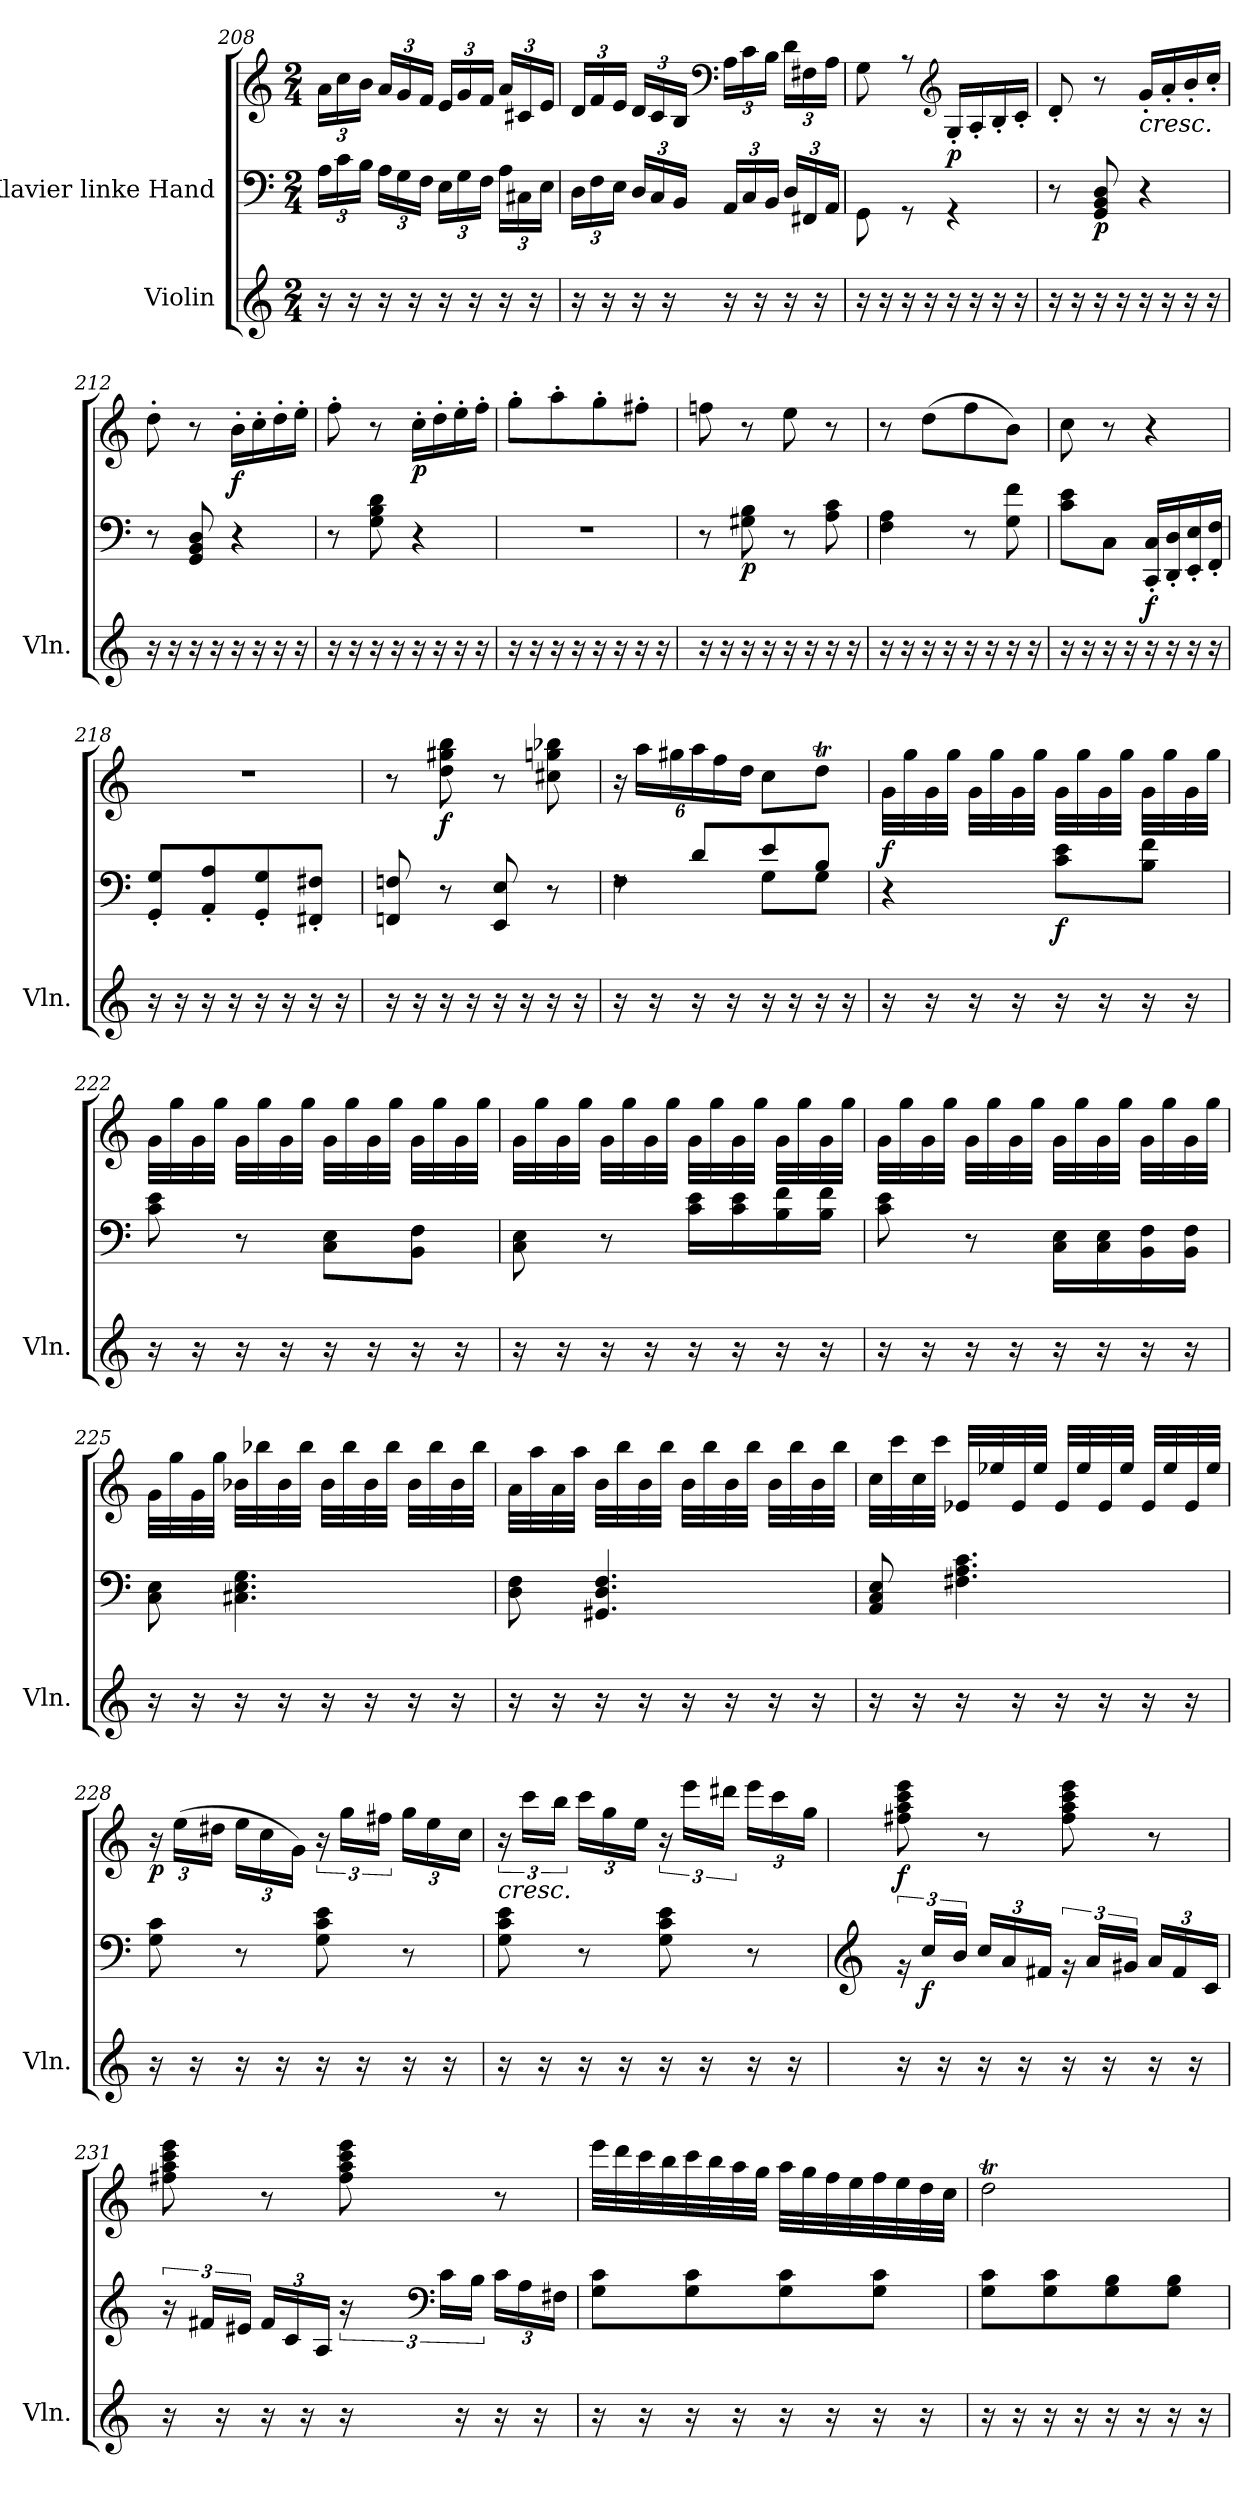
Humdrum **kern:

**kern	**kern	**kern	**dynam
*part2	*part1	*part1	*part1
*staff3	*staff2	*staff1	*staff1/2
*I"Violin	*I"Klavier linke Hand	*	*
*I'Vln.	*	*	*
*clefG2	*clefF4	*clefG2	*
*k[]	*k[]	*k[]	*
*M2/4	*M2/4	*M2/4	*
*	*Xbrackettup	*Xbrackettup	*
=208	=208	=208	=208
16r	24A\LL	24a\LL	.
.	24c\	24cc\	.
16r	.	.	.
.	24B\JJ	24b\JJ	.
16r	24A\LL	24a/LL	.
.	24G\	24g/	.
16r	.	.	.
.	24F\JJ	24f/JJ	.
16r	24E\LL	24e/LL	.
.	24G\	24g/	.
16r	.	.	.
.	24F\JJ	24f/JJ	.
16r	24A\LL	24a/LL	.
.	24C#X\	24c#X/	.
16r	.	.	.
.	24E\JJ	24e/JJ	.
=209	=209	=209	=209
16r	24D\LL	24d/LL	.
.	24F\	24f/	.
16r	.	.	.
.	24E\JJ	24e/JJ	.
16r	24D/LL	24d/LL	.
.	24C/	24c/	.
16r	.	.	.
.	24BB/JJ	24B/JJ	.
*	*	*clefF4	*
16r	24AA/LL	24A\LL	.
.	24C/	24c\	.
16r	.	.	.
.	24BB/JJ	24B\JJ	.
16r	24D/LL	24d\LL	.
.	24FF#X/	24F#X\	.
16r	.	.	.
.	24AA/JJ	24A\JJ	.
!!LO:LB:g=z
=210	=210	=210	=210
16r	8GG\	8G\	.
16r	.	.	.
16r	8rGG	8rA	.
16r	.	.	.
*	*	*clefG2	*
!	!	!	!LO:DY:a=2
16r	4rGG	16G'/LL	p
16r	.	16A'/	.
16r	.	16B'/	.
16r	.	16c'/JJ	.
=211	=211	=211	=211
16r	8r	8d'/	.
16r	.	.	.
!	!	!	!LO:DY:b=2
16r	8GG/ 8BB/ 8D/	8r	p
16r	.	.	.
!	!	!LO:TX:b:i:t=cresc.	!
16r	4r	16g'/LL	.
16r	.	16a'/	.
16r	.	16b'/	.
16r	.	16cc'/JJ	.
=212	=212	=212	=212
16r	8r	8dd'\	.
16r	.	.	.
16r	8GG/ 8BB/ 8D/	8r	.
16r	.	.	.
!	!	!	!LO:DY:b
16r	4r	16b'\LL	f
16r	.	16cc'\	.
16r	.	16dd'\	.
16r	.	16ee'\JJ	.
=213	=213	=213	=213
16r	8r	8ff'\	.
16r	.	.	.
16r	8G\ 8B\ 8d\	8r	.
16r	.	.	.
!	!	!	!LO:DY:b
16r	4r	16cc'\LL	p
16r	.	16dd'\	.
16r	.	16ee'\	.
16r	.	16ff'\JJ	.
=214	=214	=214	=214
16r	2r	8gg'\L	.
16r	.	.	.
16r	.	8aa'\	.
16r	.	.	.
16r	.	8gg'\	.
16r	.	.	.
16r	.	8ff#X'\J	.
16r	.	.	.
!!LO:LB:g=z
=215	=215	=215	=215
16r	8r	8ffn\	.
16r	.	.	.
!	!	!	!LO:DY:b=2
16r	8G#X\ 8B\	8r	p
16r	.	.	.
16r	8r	8ee\	.
16r	.	.	.
16r	8A\ 8c\	8r	.
16r	.	.	.
=216	=216	=216	=216
16r	4F\ 4A\	8r	.
16r	.	.	.
16r	.	(>8dd\L	.
16r	.	.	.
16r	8r	8ff\	.
16r	.	.	.
16r	8G\ 8f\	8b\J)	.
16r	.	.	.
=217	=217	=217	=217
16r	8c\ 8e\L	8cc\	.
16r	.	.	.
16r	8C\J	8r	.
16r	.	.	.
!	!	!	!LO:DY:b=2
16r	16CC/' 16C/'LL	4r	f
16r	16DD/' 16D/'	.	.
16r	16EE/' 16E/'	.	.
16r	16FF/' 16F/'JJ	.	.
=218	=218	=218	=218
16r	8GG/' 8G/'L	2r	.
16r	.	.	.
16r	8AA/' 8A/'	.	.
16r	.	.	.
16r	8GG/' 8G/'	.	.
16r	.	.	.
16r	8FF#X/' 8F#X/'J	.	.
16r	.	.	.
=219	=219	=219	=219
16r	8FFn/ 8Fn/	8r	.
16r	.	.	.
!	!	!	!LO:DY:b
16r	8r	8dd\ 8gg#X\ 8bb\	f
16r	.	.	.
16r	8EE/ 8E/	8r	.
16r	.	.	.
16r	8r	8cc#X\ 8ggn\ 8bb-X\	.
16r	.	.	.
=220	=220	=220	=220
*	*^	*	*
16r	8rF	4F\	24r	.
.	.	.	24aa\LL	.
16r	.	.	.	.
.	.	.	24gg#X\	.
16r	8d/L	.	24aa\	.
.	.	.	24ff\	.
16r	.	.	.	.
.	.	.	24dd\JJ	.
16r	8e/	8G\L	8cc\L	.
16r	.	.	.	.
16r	8B/J	8G\J	8ddT\J	.
16r	.	.	.	.
*	*v	*v	*	*
!!LO:LB:g=z
=221	=221	=221	=221
!	!	!	!LO:DY:a=2
16r	4r	32g\LLL	f
.	.	32gg\	.
16r	.	32g\	.
.	.	32gg\JJJ	.
16r	.	32g\LLL	.
.	.	32gg\	.
16r	.	32g\	.
.	.	32gg\JJJ	.
!	!	!	!LO:DY:b=2
16r	8c\ 8e\L	32g\LLL	f
.	.	32gg\	.
16r	.	32g\	.
.	.	32gg\JJJ	.
16r	8B\ 8f\J	32g\LLL	.
.	.	32gg\	.
16r	.	32g\	.
.	.	32gg\JJJ	.
=222	=222	=222	=222
16r	8c\ 8e\	32g\LLL	.
.	.	32gg\	.
16r	.	32g\	.
.	.	32gg\JJJ	.
16r	8r	32g\LLL	.
.	.	32gg\	.
16r	.	32g\	.
.	.	32gg\JJJ	.
16r	8C\ 8E\L	32g\LLL	.
.	.	32gg\	.
16r	.	32g\	.
.	.	32gg\JJJ	.
16r	8BB\ 8F\J	32g\LLL	.
.	.	32gg\	.
16r	.	32g\	.
.	.	32gg\JJJ	.
=223	=223	=223	=223
16r	8C\ 8E\	32g\LLL	.
.	.	32gg\	.
16r	.	32g\	.
.	.	32gg\JJJ	.
16r	8r	32g\LLL	.
.	.	32gg\	.
16r	.	32g\	.
.	.	32gg\JJJ	.
16r	16c\ 16e\LL	32g\LLL	.
.	.	32gg\	.
16r	16c\ 16e\	32g\	.
.	.	32gg\JJJ	.
16r	16B\ 16f\	32g\LLL	.
.	.	32gg\	.
16r	16B\ 16f\JJ	32g\	.
.	.	32gg\JJJ	.
!!LO:PB:g=z
=224	=224	=224	=224
16r	8c\ 8e\	32g\LLL	.
.	.	32gg\	.
16r	.	32g\	.
.	.	32gg\JJJ	.
16r	8r	32g\LLL	.
.	.	32gg\	.
16r	.	32g\	.
.	.	32gg\JJJ	.
16r	16C\ 16E\LL	32g\LLL	.
.	.	32gg\	.
16r	16C\ 16E\	32g\	.
.	.	32gg\JJJ	.
16r	16BB\ 16F\	32g\LLL	.
.	.	32gg\	.
16r	16BB\ 16F\JJ	32g\	.
.	.	32gg\JJJ	.
=225	=225	=225	=225
16r	8C\ 8E\	32g\LLL	.
.	.	32gg\	.
16r	.	32g\	.
.	.	32gg\JJJ	.
!	!	!	!LO:DY:a=2
!	!	!	!LO:DY:n=1:b=2
16r	4.C#X\ 4.E\ 4.G\	32b-X\LLL	fp fp
.	.	32bb-X\	.
16r	.	32b-\	.
.	.	32bb-\JJJ	.
16r	.	32b-\LLL	.
.	.	32bb-\	.
16r	.	32b-\	.
.	.	32bb-\JJJ	.
16r	.	32b-\LLL	.
.	.	32bb-\	.
16r	.	32b-\	.
.	.	32bb-\JJJ	.
=226	=226	=226	=226
16r	8D\ 8F\	32a\LLL	.
.	.	32aa\	.
16r	.	32a\	.
.	.	32aa\JJJ	.
!	!	!	!LO:DY:a=2
!	!	!	!LO:DY:n=1:b=2
16r	4.GG#X/ 4.D/ 4.F/	32b\LLL	fp fp
.	.	32bb\	.
16r	.	32b\	.
.	.	32bb\JJJ	.
16r	.	32b\LLL	.
.	.	32bb\	.
16r	.	32b\	.
.	.	32bb\JJJ	.
16r	.	32b\LLL	.
.	.	32bb\	.
16r	.	32b\	.
.	.	32bb\JJJ	.
!!LO:LB:g=z
=227	=227	=227	=227
16r	8AA/ 8C/ 8E/	32cc\LLL	.
.	.	32ccc\	.
16r	.	32cc\	.
.	.	32ccc\JJJ	.
!	!	!	!LO:DY:b=2
!	!	!	!LO:DY:n=1:b
16r	4.F#X\ 4.A\ 4.c\	32e-X/LLL	fp fp
.	.	32ee-X/	.
16r	.	32e-/	.
.	.	32ee-/JJJ	.
16r	.	32e-/LLL	.
.	.	32ee-/	.
16r	.	32e-/	.
.	.	32ee-/JJJ	.
16r	.	32e-/LLL	.
.	.	32ee-/	.
16r	.	32e-/	.
.	.	32ee-/JJJ	.
=228	=228	=228	=228
!	!	!	!LO:DY:b
16r	8G\ 8c\	24r	p
.	.	(>24ee\LL	.
16r	.	.	.
.	.	24dd#X\JJ	.
16r	8r	24ee\LL	.
.	.	24cc\	.
16r	.	.	.
.	.	24g\JJ)	.
*	*	*brackettup	*
16r	8G\ 8c\ 8e\	24r	.
.	.	24gg\LL	.
16r	.	.	.
.	.	24ff#X\JJ	.
*	*	*Xbrackettup	*
16r	8r	24gg\LL	.
.	.	24ee\	.
16r	.	.	.
.	.	24cc\JJ	.
=229	=229	=229	=229
*	*	*brackettup	*
!	!	!LO:TX:b:i:t=cresc.	!
16r	8G\ 8c\ 8e\	24r	.
.	.	24ccc\LL	.
16r	.	.	.
.	.	24bb\JJ	.
*	*	*Xbrackettup	*
16r	8r	24ccc\LL	.
.	.	24gg\	.
16r	.	.	.
.	.	24ee\JJ	.
*	*	*brackettup	*
16r	8G\ 8c\ 8e\	24r	.
.	.	24eee\LL	.
16r	.	.	.
.	.	24ddd#X\JJ	.
*	*	*Xbrackettup	*
16r	8r	24eee\LL	.
.	.	24ccc\	.
16r	.	.	.
.	.	24gg\JJ	.
!!LO:LB:g=z
=230	=230	=230	=230
*	*clefG2	*	*
*	*brackettup	*	*
!	!	!	!LO:DY:b
16r	24rg	8ff#X\ 8aa\ 8ccc\ 8eee\	f
!	!	!	!LO:DY:b=2
.	24cc/LL	.	f
16r	.	.	.
.	24b/JJ	.	.
*	*Xbrackettup	*	*
16r	24cc/LL	8r	.
.	24a/	.	.
16r	.	.	.
.	24f#X/JJ	.	.
*	*brackettup	*	*
16r	24rg	8ff#\ 8aa\ 8ccc\ 8eee\	.
.	24a/LL	.	.
16r	.	.	.
.	24g#X/JJ	.	.
*	*Xbrackettup	*	*
16r	24a/LL	8r	.
.	24f#/	.	.
16r	.	.	.
.	24c/JJ	.	.
=231	=231	=231	=231
*	*brackettup	*	*
16r	24r	8ff#X\ 8aa\ 8ccc\ 8eee\	.
.	24f#X/LL	.	.
16r	.	.	.
.	24e#X/JJ	.	.
*	*Xbrackettup	*	*
16r	24f#/LL	8r	.
.	24c/	.	.
16r	.	.	.
.	24A/JJ	.	.
*	*brackettup	*	*
16r	24r	8ff#\ 8aa\ 8ccc\ 8eee\	.
*	*clefF4	*	*
.	24c\LL	.	.
16r	.	.	.
.	24B\JJ	.	.
*	*Xbrackettup	*	*
16r	24c\LL	8r	.
.	24A\	.	.
16r	.	.	.
.	24F#X\JJ	.	.
=232	=232	=232	=232
16r	8G\ 8c\L	32eee\LLL	.
.	.	32ddd\	.
16r	.	32ccc\	.
.	.	32bb\	.
16r	8G\ 8c\	32ccc\	.
.	.	32bb\	.
16r	.	32aa\	.
.	.	32gg\JJJ	.
16r	8G\ 8c\	32aa\LLL	.
.	.	32gg\	.
16r	.	32ff\	.
.	.	32ee\	.
16r	8G\ 8c\J	32ff\	.
.	.	32ee\	.
16r	.	32dd\	.
.	.	32cc\JJJ	.
!!LO:LB:g=z
=233	=233	=233	=233
16r	8G\ 8c\L	2ddT\	.
16r	.	.	.
16r	8G\ 8c\	.	.
16r	.	.	.
16r	8G\ 8B\	.	.
16r	.	.	.
16r	8G\ 8B\J	.	.
16r	.	.	.
=	=	=	=
*-	*-	*-	*-
